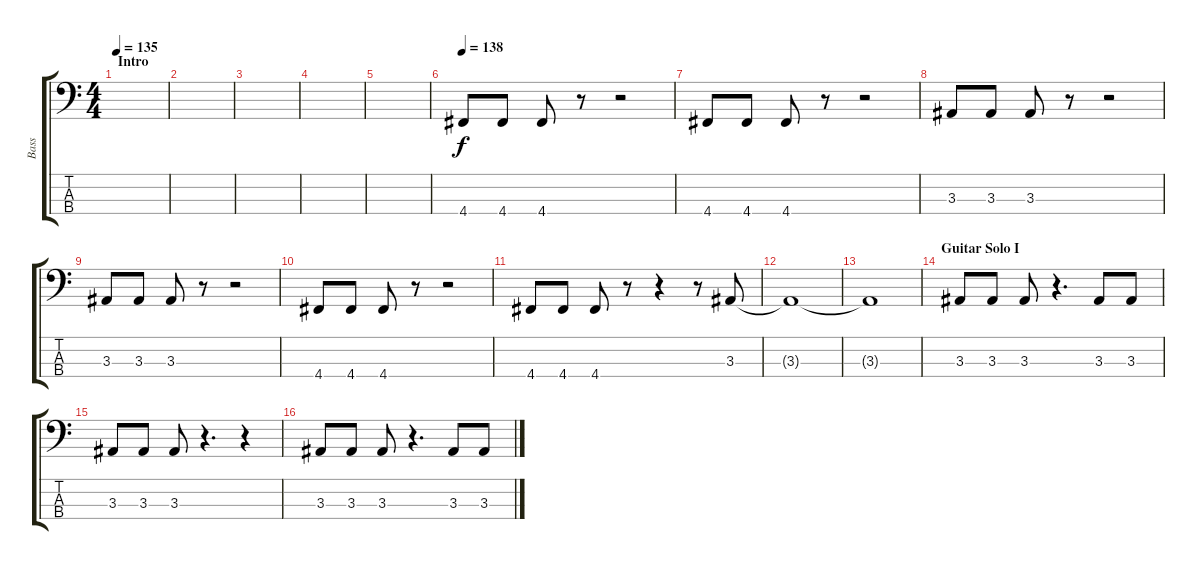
\track ("Bass" "Bass") {instrument electricbassfinger}
\staff {score tabs}
\tuning (F2 C2 G1 D1) {hide}
\ts (4 4)
\section ("" "Intro")
\tempo 135
\tempo 110
\tempo 135
\clef f4
\ks c
|
|
|
|
|
\tempo 138
4.4.8 4.4.8 4.4.8 r.8 r.2 |
4.4.8 4.4.8 4.4.8 r.8 r.2 |
3.3.8 3.3.8 3.3.8 r.8 r.2 |
3.3.8 3.3.8 3.3.8 r.8 r.2 |
4.4.8 4.4.8 4.4.8 r.8 r.2 |
4.4.8 4.4.8 4.4.8 r.8 r.4 r.8 3.3.8 |
3.3{t}.1 |
3.3{t}.1 |
\section ("" "Guitar Solo I")
3.3.8 3.3.8 3.3.8 r.4{d} 3.3.8 3.3.8 |
3.3.8 3.3.8 3.3.8 r.4{d} r.4 |
3.3.8 3.3.8 3.3.8 r.4{d} 3.3.8 3.3.8
